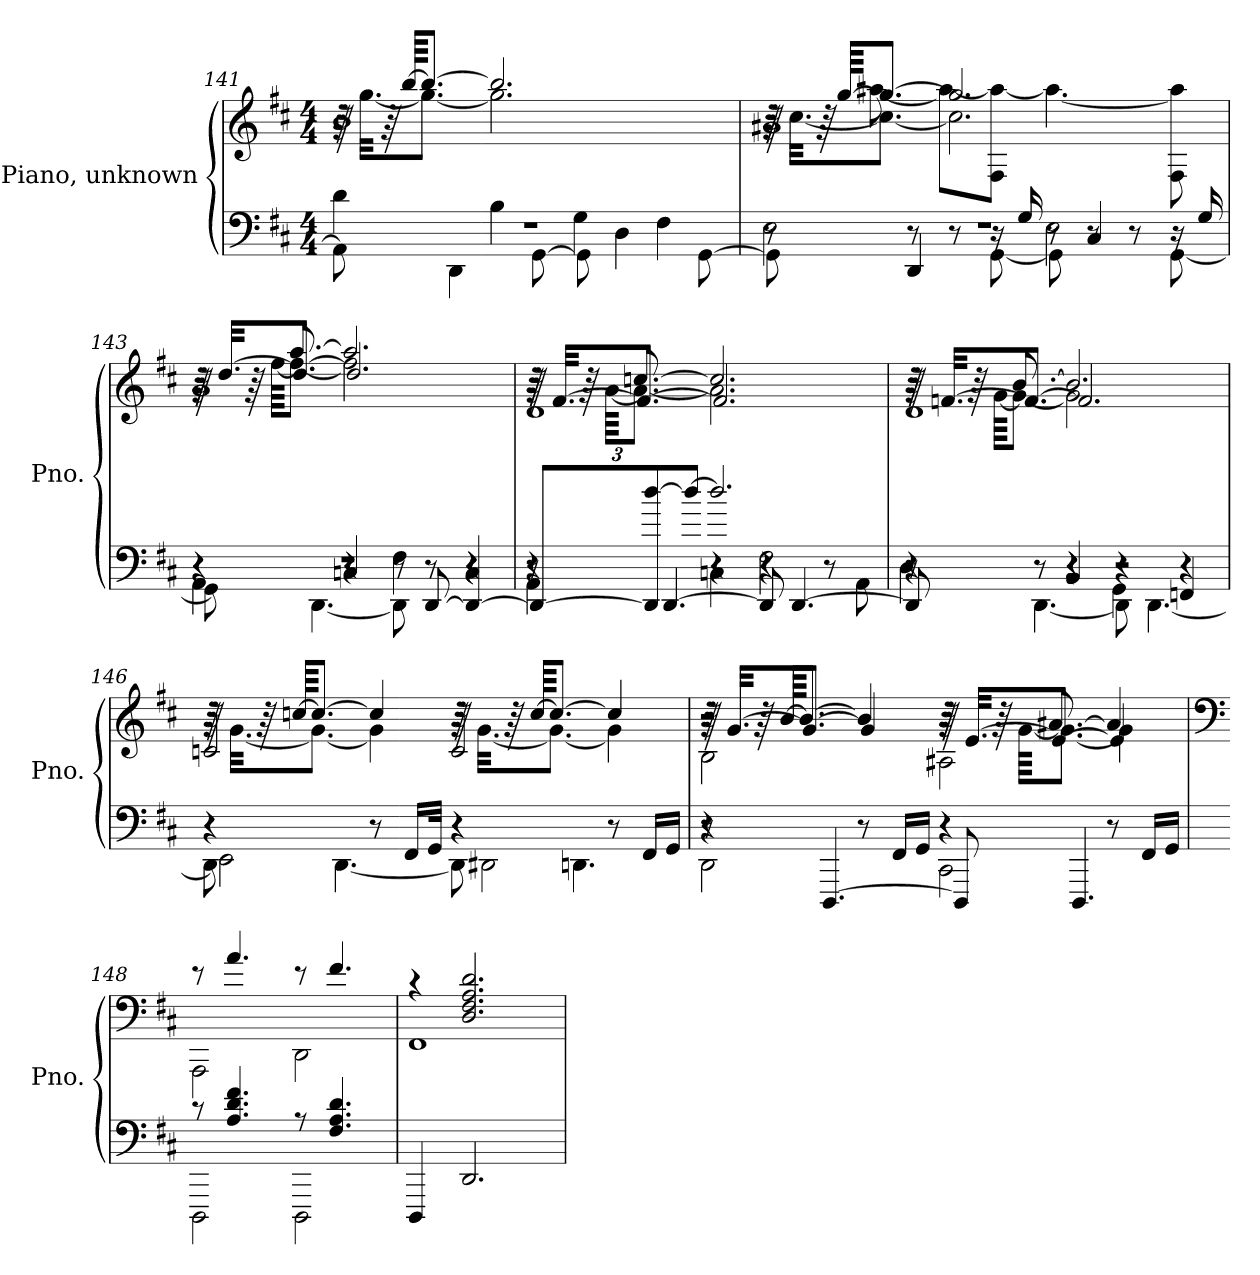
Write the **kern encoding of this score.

**kern	**kern
*part1	*part1
*staff2	*staff1
*I"Piano, unknown	*
*I'Pno.	*
*clefF4	*clefG2
*k[f#c#]	*k[f#c#]
*M4/4	*M4/4
=141	=141
*^	*^
*	*^	*	*^
1r	4d\	8AA\]	32r	64r	1b
.	.	.	.	[32.gg\KKL	.
.	.	.	64r	.	.
.	.	.	[64bb/KKKL	.	.
.	.	.	8.bb/J_	8.gg\J_	.
.	.	4DD\	.	.	.
.	4B\	.	2.bb/]	2.gg\]	.
.	.	[8GG\	.	.	.
.	4G\	8GG\]	.	.	.
.	.	4D\	.	.	.
.	4F#\	.	.	.	.
.	.	[8GG\	.	.	.
!!LO:PB:g=z
=142	=142	=142	=142	=142	=142
*	*	*^	*	*	*^
1r	2E\	8r	8GG\]	32r	64r	1a#X	16r
.	.	.	.	.	[32.cc#\KKL	.	.
.	.	.	.	64r	.	.	.
.	.	.	.	[64gg/KKKL	.	.	.
.	.	.	.	8.gg/J_	8.cc#\J_	.	[8.aa#X\
.	.	4DD/	8r	.	.	.	.
.	.	.	8r	2.gg/]	2.cc#\]	.	8aa#\L_
.	.	16r	[8GG\	.	.	.	8F#\ 8aa#\_J
.	.	16G/	.	.	.	.	.
.	2E\	8r	8GG\]	.	.	.	4.aa#\_
.	.	4C#/	8r	.	.	.	.
.	.	.	8r	.	.	.	.
.	.	16r	[8GG\	.	.	.	8F#\ 8aa#\]
.	.	16G/	.	.	.	.	.
=143	=143	=143	=143	=143	=143	=143	=143
1r	4AA\	4r	8GG\]	16r	32r	64r	1a
.	.	.	.	.	.	[32.dd/KKL	.
.	.	.	.	.	64r	.	.
.	.	.	.	.	[64ff#\KKKL	.	.
.	.	.	.	[8.aa/	8.ff#\J_	8.dd/J_	.
.	.	.	[4.DD\	.	.	.	.
.	4r	4Cn/	.	2.aa/]	2.ff#\]	2.dd/]	.
.	4F#\	8r	8DD\]	.	.	.	.
.	.	[8DD/	8r	.	.	.	.
.	4r	4DD/_ 4C/	4r	.	.	.	.
!!LO:LB:g=z	!!	!!	!!
=144	=144	=144	=144	=144	=144	=144	=144
*	*	*Xbrackettup	*	*	*	*	*
8r	4AA\	12DD/L_	4r	16r	32r	64r	1d
.	.	.	.	.	.	[32.f#/KKL	.
.	.	.	.	.	64r	.	.
.	.	.	.	.	[64a\KKKL	.	.
.	.	.	.	[8.ccn/	8.a\J_	8.f#/J_	.
.	.	12DD/] [12dd/	.	.	.	.	.
[4.DD/	.	.	.	.	.	.	.
.	.	12dd/J_	.	.	.	.	.
.	4r	2.dd/]	4Cn\	2.cc/]	2.a\]	2.f#/]	.
8DD/]	2F#\	.	4r	.	.	.	.
[4.DD/	.	.	.	.	.	.	.
.	.	.	8r	.	.	.	.
.	.	.	8AA\	.	.	.	.
=145	=145	=145	=145	=145	=145	=145	=145
8DD/]	8r	4r	4D\	16r	32r	64r	1d
.	.	.	.	.	.	[32.fn/KKL	.
.	.	.	.	.	64r	.	.
.	.	.	.	.	[64g\KKKL	.	.
.	.	.	.	[8.b/	8.g\J_	8.f/J_	.
8r	[4.DD\	.	.	.	.	.	.
4r	.	4BB/	4r	2.b/]	2.g\]	2.f/]	.
2r	8DD\]	4r	4GG\	.	.	.	.
.	[4.DD\	.	.	.	.	.	.
.	.	4FFn/	4r	.	.	.	.
*	*	*	*	*	*	*v	*v
!!LO:LB:g=z
=146	=146	=146	=146	=146	=146	=146
1r	8DD\]	4r	2EE\	32r	64r	2cn/
.	.	.	.	.	[32.g\KKL	.
.	.	.	.	64r	.	.
.	.	.	.	[64ccn/KKKL	.	.
.	.	.	.	8.cc/J_	8.g\J_	.
.	[4.DD\	.	.	.	.	.
.	.	8r	.	4cc/]	4g\]	.
.	.	16FF#/LL	.	.	.	.
.	.	16GG/JJ	.	.	.	.
.	8DD\]	4r	2DD#X\	32r	64r	2c/
.	.	.	.	.	[32.g\KKL	.
.	.	.	.	64r	.	.
.	.	.	.	[64cc/KKKL	.	.
.	.	.	.	8.cc/J_	8.g\J_	.
.	4.DDn\	.	.	.	.	.
.	.	8r	.	4cc/]	4g\]	.
.	.	16FF#/LL	.	.	.	.
.	.	16GG/JJ	.	.	.	.
*	*	*v	*v	*	*	*
=147	=147	=147	=147	=147	=147
*	*	*	*	*	*^
4r	2DD\	8r	32r	2r	64r	2B\
.	.	.	.	.	[32.g/KKL	.
.	.	.	64r	.	.	.
.	.	.	[64b/KKKL	.	.	.
.	.	.	8.b/J_	.	8.g/J_	.
.	.	[4.DDD/	.	.	.	.
8r	.	.	4b/]	.	4g/]	.
16FF#/LL	.	.	.	.	.	.
16GG/JJ	.	.	.	.	.	.
4r	2CC#\	8DDD/]	16r	32r	64r	2A#X\
.	.	.	.	.	[32.e/KKL	.
.	.	.	.	64r	.	.
.	.	.	.	[64g\KKKL	.	.
.	.	.	[8.a#X/	8.g\J_	8.e/J_	.
.	.	4.DDD/	.	.	.	.
8r	.	.	4a#/]	4g\]	4e/]	.
16FF#/LL	.	.	.	.	.	.
16GG/JJ	.	.	.	.	.	.
*v	*v	*v	*	*	*	*
*	*v	*v	*v	*v
!!LO:LB:g=z
=148	=148
*	*clefF4
*^	*^
8r	2DDD\	8r	2AAA\
4.A/ 4.d/ 4.f#/	.	4.a/	.
8r	2DDD\	8r	2DD\
4.F#/ 4.A/ 4.d/	.	4.f#/	.
*v	*v	*	*
=149	=149	=149
4DDD/	4r	1FF#
2.DD/	2.D/ 2.F#/ 2.A/ 2.d/	.
*	*v	*v
=	=
*-	*-
